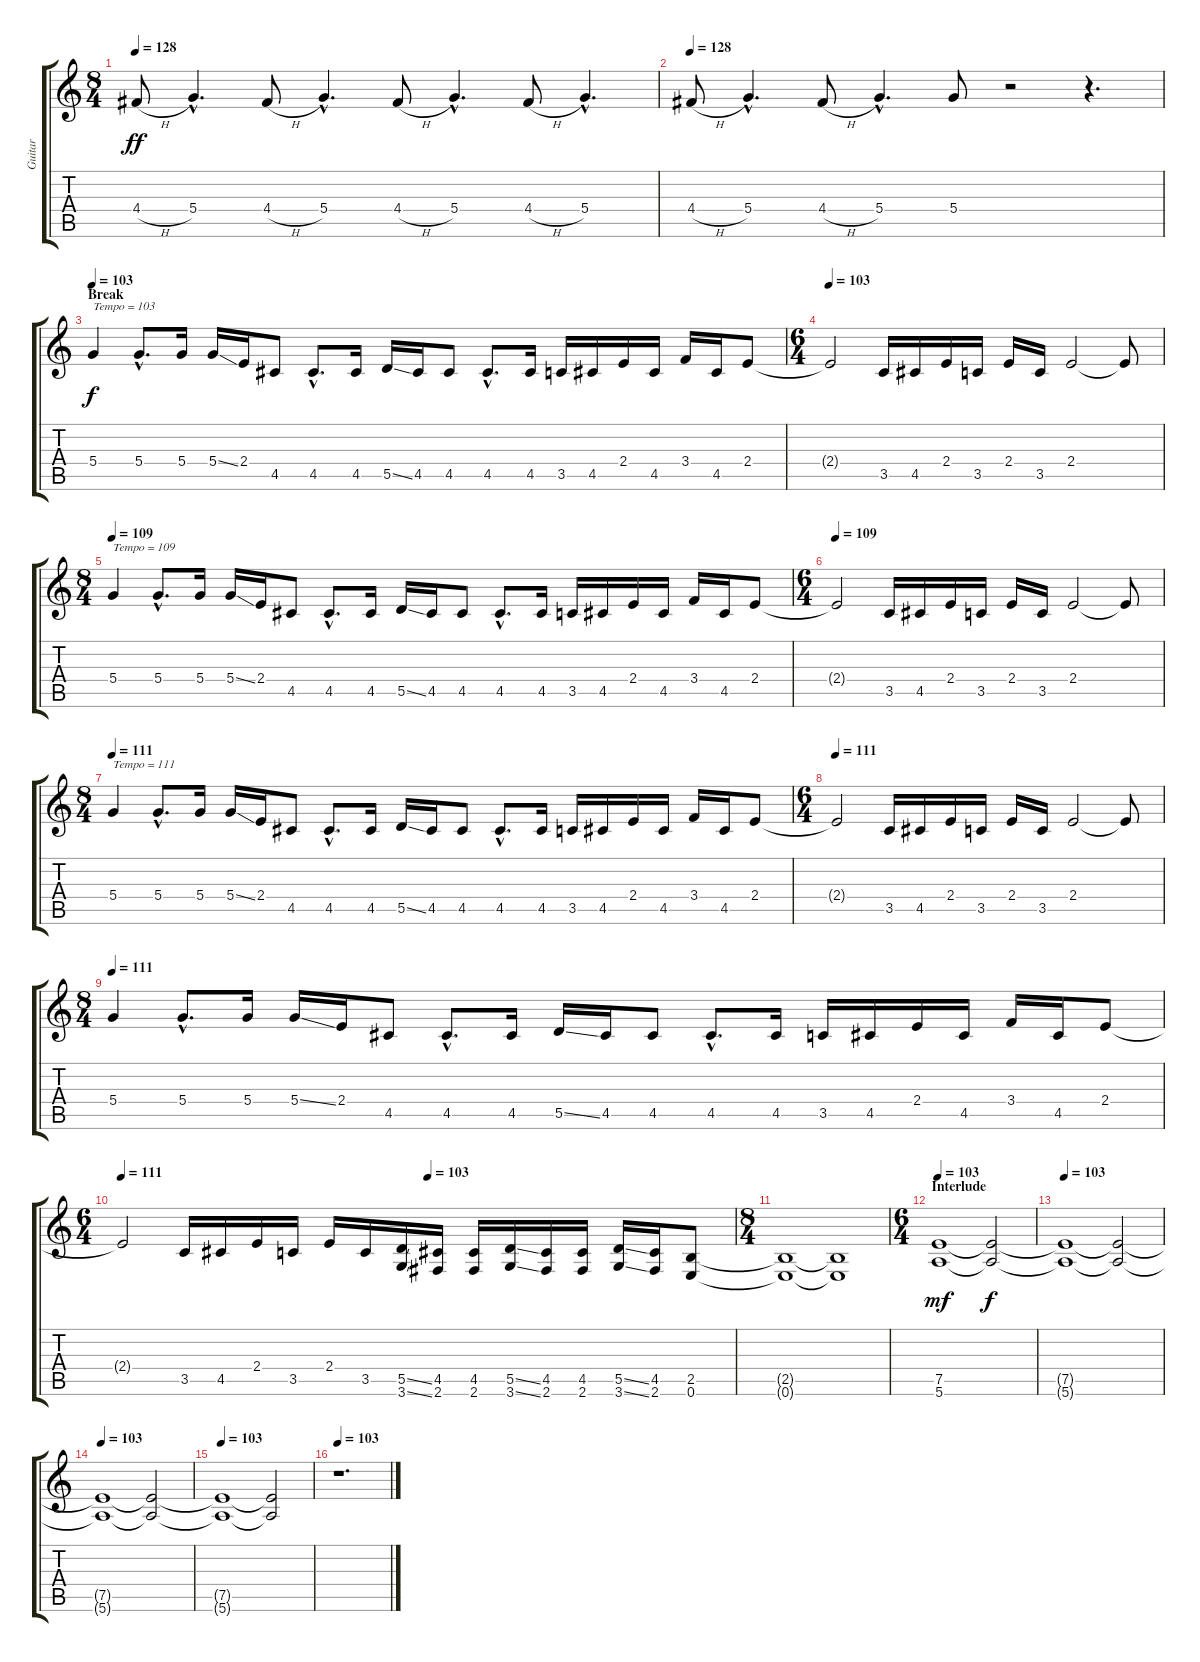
\track ("Guitar" "Guitar") {instrument distortionguitar}
\staff {score tabs}
\tuning (E4 B3 G3 D3 A2 E2) {hide}
\ts (8 4)
\tempo 128
\clef g2
\ks c
4.4{h}.8{dy ff} 5.4{hac}.4{d} 4.4{h}.8 5.4{hac}.4{d} 4.4{h}.8 5.4{hac}.4{d} 4.4{h}.8 5.4{hac}.4{d} |
\tempo 128
4.4{h}.8 5.4{hac}.4{d} 4.4{h}.8 5.4{hac}.4{d} 5.4.8 r.2 r.4{d} |
\section ("" "Break")
\tempo 103
5.4.4{txt "Tempo = 103" dy f} 5.4{hac}.8{d} 5.4.16 5.4{ss}.16 2.4.16 4.5.8 4.5{hac}.8{d} 4.5.16 5.5{ss}.16 4.5.16 4.5.8 4.5{hac}.8{d} 4.5.16 3.5.16 4.5.16 2.4.16 4.5.16 3.4.16 4.5.16 2.4.8 |
\ts (6 4)
\tempo 103
2.4{t}.2 3.5.16 4.5.16 2.4.16 3.5.16 2.4.16 3.5.16 2.4.2 2.4{t}.8 |
\ts (8 4)
\tempo 109
5.4.4{txt "Tempo = 109"} 5.4{hac}.8{d} 5.4.16 5.4{ss}.16 2.4.16 4.5.8 4.5{hac}.8{d} 4.5.16 5.5{ss}.16 4.5.16 4.5.8 4.5{hac}.8{d} 4.5.16 3.5.16 4.5.16 2.4.16 4.5.16 3.4.16 4.5.16 2.4.8 |
\ts (6 4)
\tempo 109
2.4{t}.2 3.5.16 4.5.16 2.4.16 3.5.16 2.4.16 3.5.16 2.4.2 2.4{t}.8 |
\ts (8 4)
\tempo 111
5.4.4{txt "Tempo = 111"} 5.4{hac}.8{d} 5.4.16 5.4{ss}.16 2.4.16 4.5.8 4.5{hac}.8{d} 4.5.16 5.5{ss}.16 4.5.16 4.5.8 4.5{hac}.8{d} 4.5.16 3.5.16 4.5.16 2.4.16 4.5.16 3.4.16 4.5.16 2.4.8 |
\ts (6 4)
\tempo 111
2.4{t}.2 3.5.16 4.5.16 2.4.16 3.5.16 2.4.16 3.5.16 2.4.2 2.4{t}.8 |
\ts (8 4)
\tempo 111
5.4.4 5.4{hac}.8{d} 5.4.16 5.4{ss}.16 2.4.16 4.5.8 4.5{hac}.8{d} 4.5.16 5.5{ss}.16 4.5.16 4.5.8 4.5{hac}.8{d} 4.5.16 3.5.16 4.5.16 2.4.16 4.5.16 3.4.16 4.5.16 2.4.8 |
\ts (6 4)
\tempo 111
\tempo (103 0.5)
2.4{t}.2 3.5.16 4.5.16 2.4.16 3.5.16 2.4.16 3.5.16 (5.5{ss} 3.6{ss}).16 (4.5 2.6).16 (4.5 2.6).16 (5.5{ss} 3.6{ss}).16 (4.5 2.6).16 (4.5 2.6).16 (5.5{ss} 3.6{ss}).16 (4.5 2.6).16 (2.5 0.6).8 |
\ts (8 4)
(2.5{t} 0.6{t}).1 (2.5{t} 0.6{t}).1 |
\ts (6 4)
\section ("" "Interlude")
\tempo 103
(7.5 5.6).1{dy mf} (7.5{t} 5.6{t}).2{dy f} |
\tempo 103
(7.5{t} 5.6{t}).1 (7.5{t} 5.6{t}).2 |
\tempo 103
(7.5{t} 5.6{t}).1{volume 0} (7.5{t} 5.6{t}).2 |
\tempo 103
(7.5{t} 5.6{t}).1 (7.5{t} 5.6{t}).2 |
\tempo 103
r.1{d volume 16}
